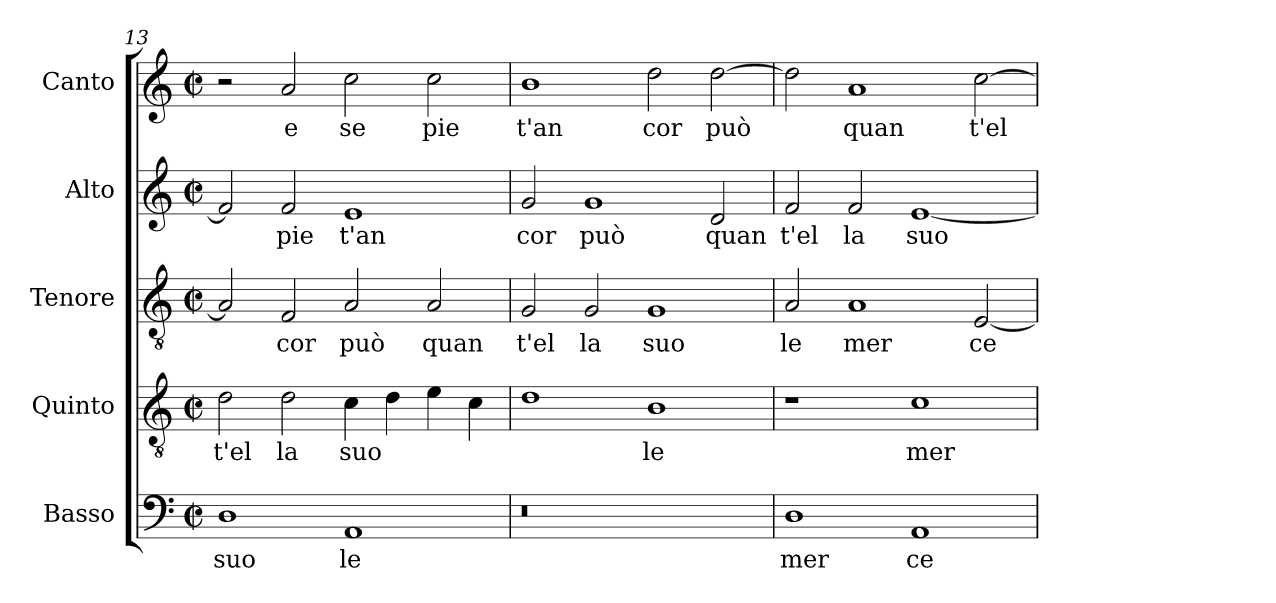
**kern	**text	**kern	**text	**kern	**text	**kern	**text	**kern	**text
*part5	*part5	*part4	*part4	*part3	*part3	*part2	*part2	*part1	*part1
*staff5	*staff5	*staff4	*staff4	*staff3	*staff3	*staff2	*staff2	*staff1	*staff1
*I"Basso	*	*I"Quinto	*	*I"Tenore	*	*I"Alto	*	*I"Canto	*
*clefF4	*	*clefGv2	*	*clefGv2	*	*clefG2	*	*clefG2	*
*k[]	*	*k[]	*	*k[]	*	*k[]	*	*k[]	*
*C:	*	*C:	*	*C:	*	*C:	*	*C:	*
*M2/2	*	*M2/2	*	*M2/2	*	*M2/2	*	*M2/2	*
*met(c|)	*	*met(c|)	*	*met(c|)	*	*met(c|)	*	*met(c|)	*
=13	=13	=13	=13	=13	=13	=13	=13	=13	=13
!	!LO:LY:b:cj	!	!LO:LY:b:cj	!	!LO:LY:b:cj	!	!LO:LY:b:cj	!	!
1D	suo	2d\	t'el	2A/]	.	2f/]	.	2r	.
!	!	!	!LO:LY:b:cj	!	!LO:LY:b:cj	!	!LO:LY:b:cj	!	!LO:LY:b:cj
.	.	2d\	la	2F/	cor	2f/	pie	2a/	e
!	!LO:LY:b:cj	!	!LO:LY:b:cj	!	!LO:LY:b:cj	!	!LO:LY:b:cj	!	!LO:LY:b:cj
1AA	le	4c\	suo	2A/	può	1e	t'an	2cc\	se
!	!	!	!LO:LY:b:cj	!	!	!	!	!	!
.	.	4d\	.	.	.	.	.	.	.
!	!	!	!LO:LY:b:cj	!	!LO:LY:b:cj	!	!	!	!LO:LY:b:cj
.	.	4e\	.	2A/	quan	.	.	2cc\	pie
!	!	!	!LO:LY:b:cj	!	!	!	!	!	!
.	.	4c\	.	.	.	.	.	.	.
=14	=14	=14	=14	=14	=14	=14	=14	=14	=14
!	!	!	!LO:LY:b:cj	!	!LO:LY:b:cj	!	!LO:LY:b:cj	!	!LO:LY:b:cj
0r	.	1d	.	2G/	t'el	2g/	cor	1b	t'an
!	!	!	!	!	!LO:LY:b:cj	!	!LO:LY:b:cj	!	!
.	.	.	.	2G/	la	1g	può	.	.
!	!	!	!LO:LY:b:cj	!	!LO:LY:b:cj	!	!	!	!LO:LY:b:cj
.	.	1B	le	1G	suo	.	.	2dd\	cor
!	!	!	!	!	!	!	!LO:LY:b:cj	!	!LO:LY:b:cj
.	.	.	.	.	.	2d/	quan	[>2dd\	può
=15	=15	=15	=15	=15	=15	=15	=15	=15	=15
!	!LO:LY:b:cj	!	!	!	!LO:LY:b:cj	!	!LO:LY:b:cj	!	!LO:LY:b:cj
1D	mer	1r	.	2A/	le	2f/	t'el	2dd\]	.
!	!	!	!	!	!LO:LY:b:cj	!	!LO:LY:b:cj	!	!LO:LY:b:cj
.	.	.	.	1A	mer	2f/	la	1a	quan
!	!LO:LY:b:cj	!	!LO:LY:b:cj	!	!	!	!LO:LY:b:cj	!	!
1AA	ce	1c	mer	.	.	[<1e	suo	.	.
!	!	!	!	!	!LO:LY:b:cj	!	!	!	!LO:LY:b:cj
.	.	.	.	[<2E/	ce	.	.	[>2cc\	t'el
=	=	=	=	=	=	=	=	=	=
*-	*-	*-	*-	*-	*-	*-	*-	*-	*-
